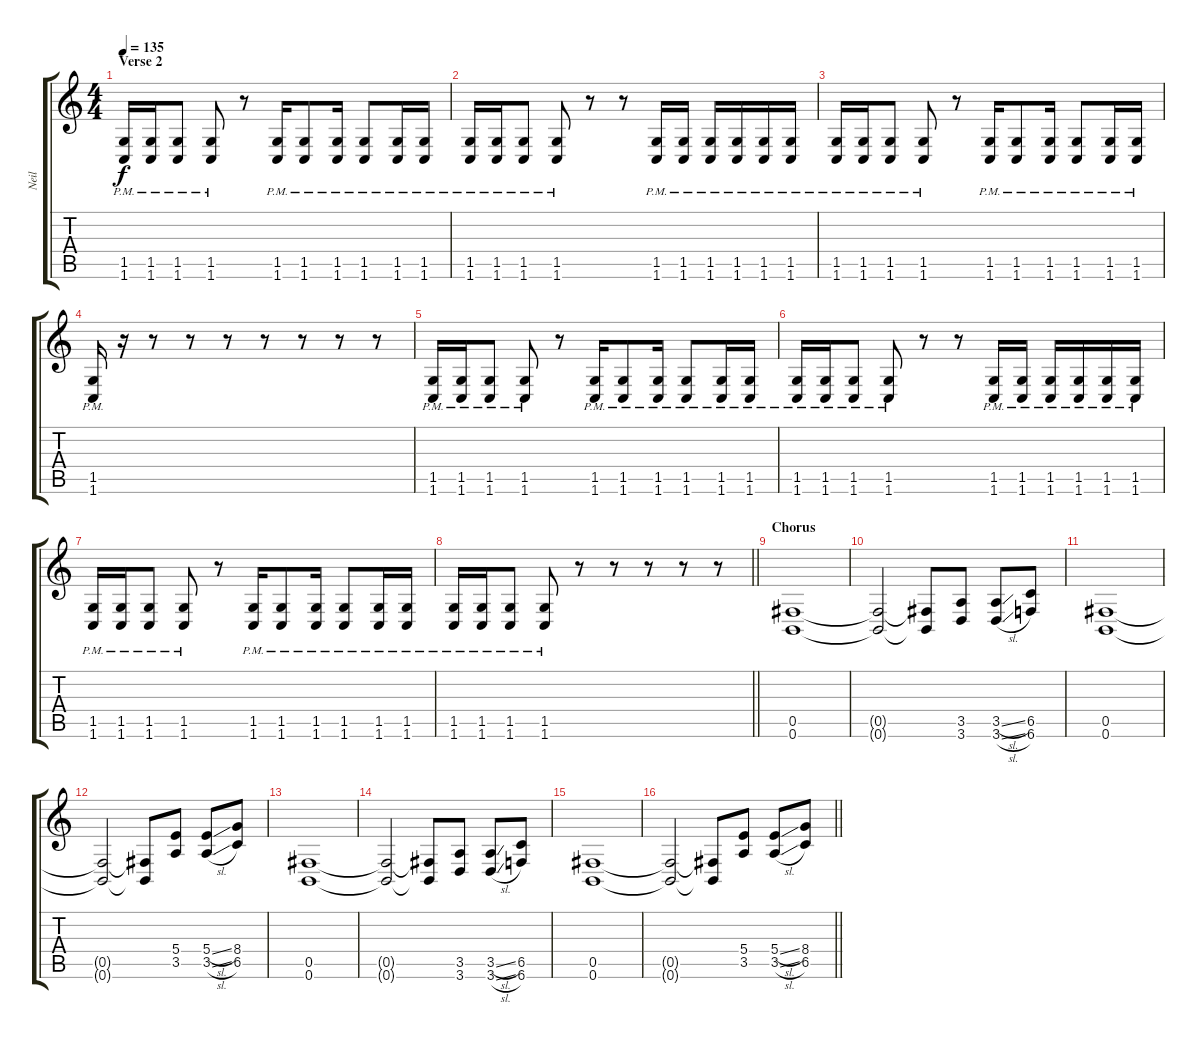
\track ("Neil" "Neil") {instrument distortionguitar}
\staff {score tabs}
\tuning (Db4 Ab3 E3 B2 Gb2 B1) {hide}
\ts (4 4)
\section ("" "Verse 2")
\tempo 135
\clef g2
\ks c
(1.5{pm} 1.6{pm}).16{dy f} (1.5{pm} 1.6{pm}).16 (1.5{pm} 1.6{pm}).8 (1.5{pm} 1.6{pm}).8 r.8 (1.5{pm} 1.6{pm}).16 (1.5{pm} 1.6{pm}).8 (1.5{pm} 1.6{pm}).16 (1.5{pm} 1.6{pm}).8 (1.5{pm} 1.6{pm}).16 (1.5{pm} 1.6{pm}).16 |
(1.5{pm} 1.6{pm}).16 (1.5{pm} 1.6{pm}).16 (1.5{pm} 1.6{pm}).8 (1.5{pm} 1.6{pm}).8 r.8 r.8 (1.5{pm} 1.6{pm}).16 (1.5{pm} 1.6{pm}).16 (1.5{pm} 1.6{pm}).16 (1.5{pm} 1.6{pm}).16 (1.5{pm} 1.6{pm}).16 (1.5{pm} 1.6{pm}).16 |
(1.5{pm} 1.6{pm}).16 (1.5{pm} 1.6{pm}).16 (1.5{pm} 1.6{pm}).8 (1.5{pm} 1.6{pm}).8 r.8 (1.5{pm} 1.6{pm}).16 (1.5{pm} 1.6{pm}).8 (1.5{pm} 1.6{pm}).16 (1.5{pm} 1.6{pm}).8 (1.5{pm} 1.6{pm}).16 (1.5{pm} 1.6{pm}).16 |
(1.5{pm} 1.6{pm}).16 r.16 r.8 r.8 r.8 r.8 r.8 r.8 r.8 |
(1.5{pm} 1.6{pm}).16 (1.5{pm} 1.6{pm}).16 (1.5{pm} 1.6{pm}).8 (1.5{pm} 1.6{pm}).8 r.8 (1.5{pm} 1.6{pm}).16 (1.5{pm} 1.6{pm}).8 (1.5{pm} 1.6{pm}).16 (1.5{pm} 1.6{pm}).8 (1.5{pm} 1.6{pm}).16 (1.5{pm} 1.6{pm}).16 |
(1.5{pm} 1.6{pm}).16 (1.5{pm} 1.6{pm}).16 (1.5{pm} 1.6{pm}).8 (1.5{pm} 1.6{pm}).8 r.8 r.8 (1.5{pm} 1.6{pm}).16 (1.5{pm} 1.6{pm}).16 (1.5{pm} 1.6{pm}).16 (1.5{pm} 1.6{pm}).16 (1.5{pm} 1.6{pm}).16 (1.5{pm} 1.6{pm}).16 |
(1.5{pm} 1.6{pm}).16 (1.5{pm} 1.6{pm}).16 (1.5{pm} 1.6{pm}).8 (1.5{pm} 1.6{pm}).8 r.8 (1.5{pm} 1.6{pm}).16 (1.5{pm} 1.6{pm}).8 (1.5{pm} 1.6{pm}).16 (1.5{pm} 1.6{pm}).8 (1.5{pm} 1.6{pm}).16 (1.5{pm} 1.6{pm}).16 |
\barLineRight lightlight
(1.5{pm} 1.6{pm}).16 (1.5{pm} 1.6{pm}).16 (1.5{pm} 1.6{pm}).8 (1.5{pm} 1.6{pm}).8 r.8 r.8 r.8 r.8 r.8 |
\section ("" "Chorus")
(0.5 0.6).1 |
(0.5{t} 0.6{t}).2 (0.5{t} 0.6{t}).8 (3.5 3.6).8 (3.5{sl} 3.6{sl}).8 (6.5 6.6).8 |
(0.5 0.6).1 |
(0.5{t} 0.6{t}).2 (0.5{t} 0.6{t}).8 (5.4 3.5).8 (5.4{sl} 3.5{sl}).8 (8.4 6.5).8 |
(0.5 0.6).1 |
(0.5{t} 0.6{t}).2 (0.5{t} 0.6{t}).8 (3.5 3.6).8 (3.5{sl} 3.6{sl}).8 (6.5 6.6).8 |
(0.5 0.6).1 |
\barLineRight lightlight
(0.5{t} 0.6{t}).2 (0.5{t} 0.6{t}).8 (5.4 3.5).8 (5.4{sl} 3.5{sl}).8 (8.4 6.5).8
